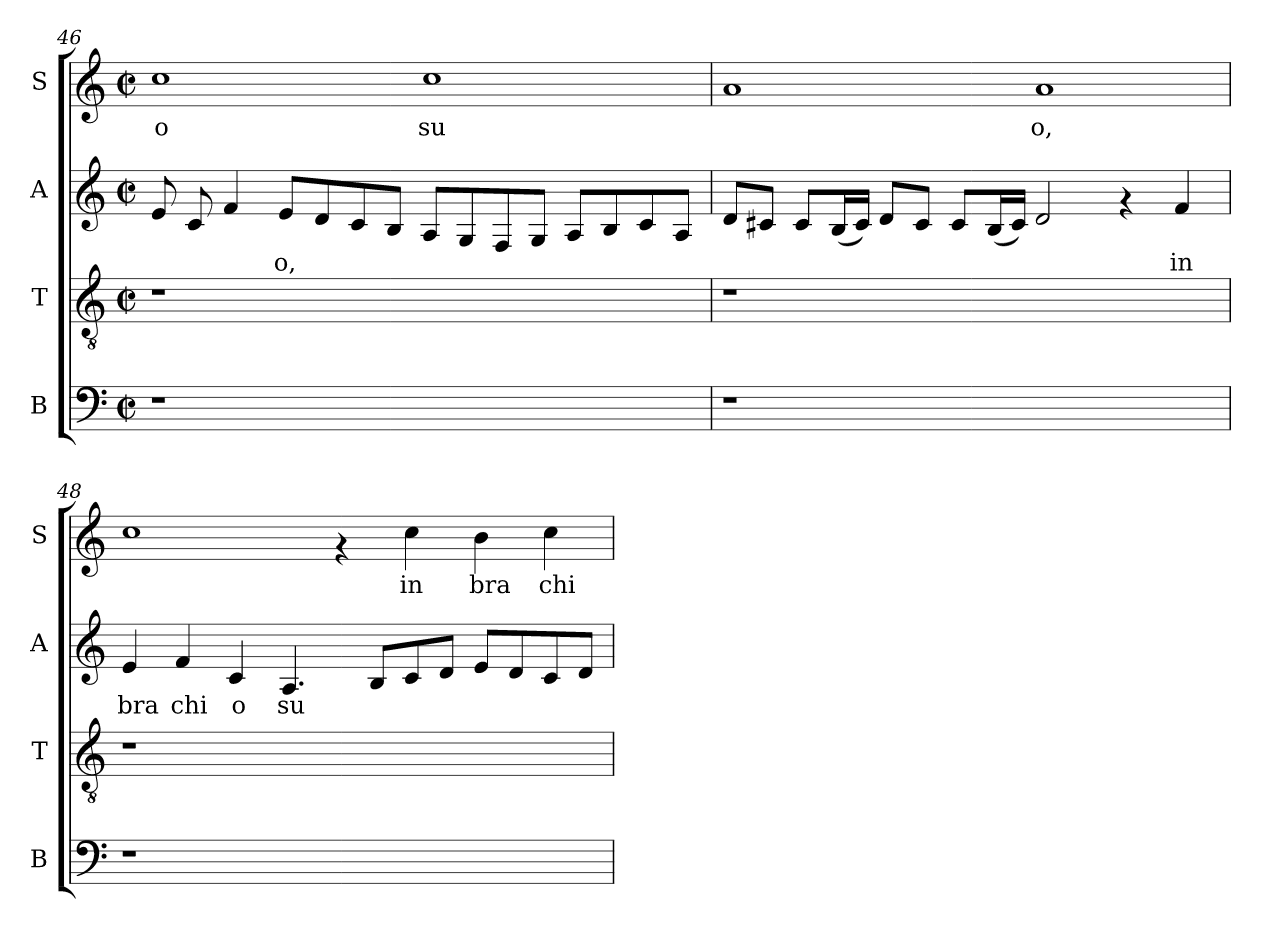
**kern	**kern	**kern	**text	**kern	**text
*part4	*part3	*part2	*part2	*part1	*part1
*staff4	*staff3	*staff2	*staff2	*staff1	*staff1
*I"B	*I"T	*I"A	*	*I"S	*
*I'B	*I'T	*I'A	*	*I'S	*
*clefF4	*clefGv2	*clefG2	*	*clefG2	*
*k[]	*k[]	*k[]	*	*k[]	*
*C:	*C:	*C:	*	*C:	*
*M2/2	*M2/2	*M2/2	*	*M2/2	*
*met(c|)	*met(c|)	*met(c|)	*	*met(c|)	*
=46	=46	=46	=46	=46	=46
!	!	!	!LO:LY:b:cj	!	!LO:LY:b:cj
1r	1r	8e/	.	1cc	o
!	!	!	!LO:LY:b:cj	!	!
.	.	8c/	.	.	.
!	!	!	!LO:LY:b:cj	!	!
.	.	4f/	.	.	.
!	!	!	!LO:LY:b:cj	!	!
.	.	8e/L	o,	.	.
!	!	!	!LO:LY:b:cj	!	!
.	.	8d/	.	.	.
!	!	!	!LO:LY:b:cj	!	!
.	.	8c/	.	.	.
!	!	!	!LO:LY:b:cj	!	!
.	.	8B/J	.	.	.
!	!	!	!LO:LY:b:cj	!	!LO:LY:b:cj
1ryy	1ryy	8A/L	.	1cc	su
!	!	!	!LO:LY:b:cj	!	!
.	.	8G/	.	.	.
!	!	!	!LO:LY:b:cj	!	!
.	.	8F/	.	.	.
!	!	!	!LO:LY:b:cj	!	!
.	.	8G/J	.	.	.
!	!	!	!LO:LY:b:cj	!	!
.	.	8A/L	.	.	.
!	!	!	!LO:LY:b:cj	!	!
.	.	8B/	.	.	.
!	!	!	!LO:LY:b:cj	!	!
.	.	8c/	.	.	.
!	!	!	!LO:LY:b:cj	!	!
.	.	8A/J	.	.	.
!!LO:LB:g=z
=47	=47	=47	=47	=47	=47
!	!	!	!LO:LY:b:cj	!	!LO:LY:b:cj
1r	1r	8d/L	.	1a	.
!	!	!	!LO:LY:b:cj	!	!
.	.	8c#X/J	.	.	.
!	!	!	!LO:LY:b:cj	!	!
.	.	8c#/L	.	.	.
!	!	!	!LO:LY:b:cj	!	!
.	.	(>16B/	.	.	.
!	!	!	!LO:LY:b:cj	!	!
.	.	16c#/J)	.	.	.
!	!	!	!LO:LY:b:cj	!	!
.	.	8d/L	.	.	.
!	!	!	!LO:LY:b:cj	!	!
.	.	8c#/J	.	.	.
!	!	!	!LO:LY:b:cj	!	!
.	.	8c#/L	.	.	.
!	!	!	!LO:LY:b:cj	!	!
.	.	(>16B/	.	.	.
!	!	!	!LO:LY:b:cj	!	!
.	.	16c#/J)	.	.	.
!	!	!	!LO:LY:b:cj	!	!LO:LY:b:cj
1ryy	1ryy	2d/	.	1a	o,
.	.	4rf	.	.	.
!	!	!	!LO:LY:b:cj	!	!
.	.	4f/	in	.	.
=48	=48	=48	=48	=48	=48
!	!	!	!LO:LY:b:cj	!	!LO:LY:b:cj
1r	1r	4e/	bra	1cc	.
!	!	!	!LO:LY:b:cj	!	!
.	.	4f/	chi	.	.
!	!	!	!LO:LY:b:cj	!	!
.	.	4c/	o	.	.
!	!	!	!LO:LY:b:cj	!	!
.	.	4.A/	su	.	.
1ryy	1ryy	.	.	4rf	.
!	!	!	!LO:LY:b:cj	!	!
.	.	8B/L	.	.	.
!	!	!	!LO:LY:b:cj	!	!LO:LY:b:cj
.	.	8c/	.	4cc\	in
!	!	!	!LO:LY:b:cj	!	!
.	.	8d/J	.	.	.
!	!	!	!LO:LY:b:cj	!	!LO:LY:b:cj
.	.	8e/L	.	4b\	bra
!	!	!	!LO:LY:b:cj	!	!
.	.	8d/	.	.	.
!	!	!	!LO:LY:b:cj	!	!LO:LY:b:cj
.	.	8c/	.	4cc\	chi
!	!	!	!LO:LY:b:cj	!	!
.	.	8d/J	.	.	.
=	=	=	=	=	=
*-	*-	*-	*-	*-	*-
